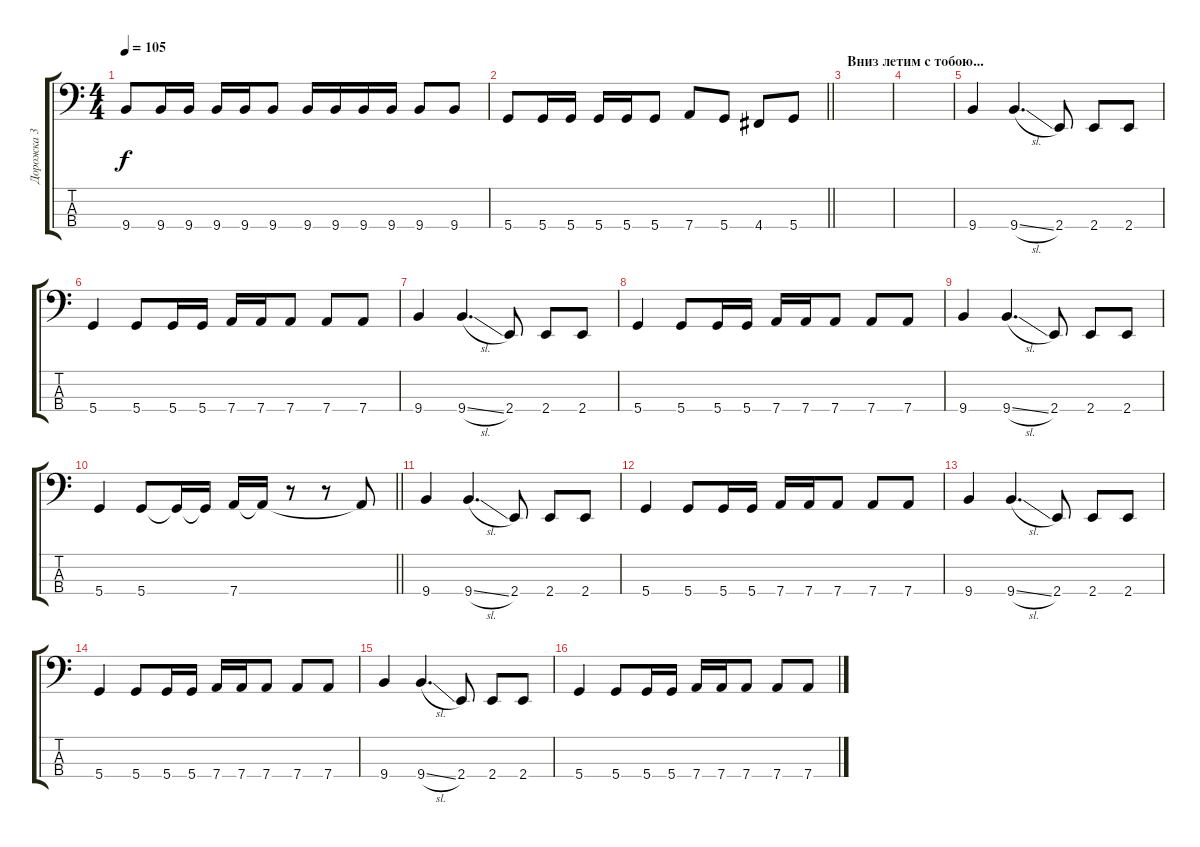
\track ("Дорожка 3" "Дорожка 3") {instrument slapbass2}
\staff {score tabs}
\tuning (G2 D2 A1 D1) {hide}
\ts (4 4)
\tempo 105
\clef f4
\ks c
9.4.8{dy f} 9.4.16 9.4.16 9.4.16 9.4.16 9.4.8 9.4.16 9.4.16 9.4.16 9.4.16 9.4.8 9.4.8 |
\barLineRight lightlight
5.4.8 5.4.16 5.4.16 5.4.16 5.4.16 5.4.8 7.4.8 5.4.8 4.4.8 5.4.8 |
\section ("" "Вниз летим с тобою...")
|
|
9.4.4 9.4{sl}.4{d} 2.4.8 2.4.8 2.4.8 |
5.4.4 5.4.8 5.4.16 5.4.16 7.4.16 7.4.16 7.4.8 7.4.8 7.4.8 |
9.4.4 9.4{sl}.4{d} 2.4.8 2.4.8 2.4.8 |
5.4.4 5.4.8 5.4.16 5.4.16 7.4.16 7.4.16 7.4.8 7.4.8 7.4.8 |
9.4.4 9.4{sl}.4{d} 2.4.8 2.4.8 2.4.8 |
\barLineRight lightlight
5.4.4 5.4.8 5.4{t}.16 5.4{t}.16 7.4.16 7.4{t}.16 r.8 r.8 7.4{t}.8 |
9.4.4 9.4{sl}.4{d} 2.4.8 2.4.8 2.4.8 |
5.4.4 5.4.8 5.4.16 5.4.16 7.4.16 7.4.16 7.4.8 7.4.8 7.4.8 |
9.4.4 9.4{sl}.4{d} 2.4.8 2.4.8 2.4.8 |
5.4.4 5.4.8 5.4.16 5.4.16 7.4.16 7.4.16 7.4.8 7.4.8 7.4.8 |
9.4.4 9.4{sl}.4{d} 2.4.8 2.4.8 2.4.8 |
5.4.4 5.4.8 5.4.16 5.4.16 7.4.16 7.4.16 7.4.8 7.4.8 7.4.8
